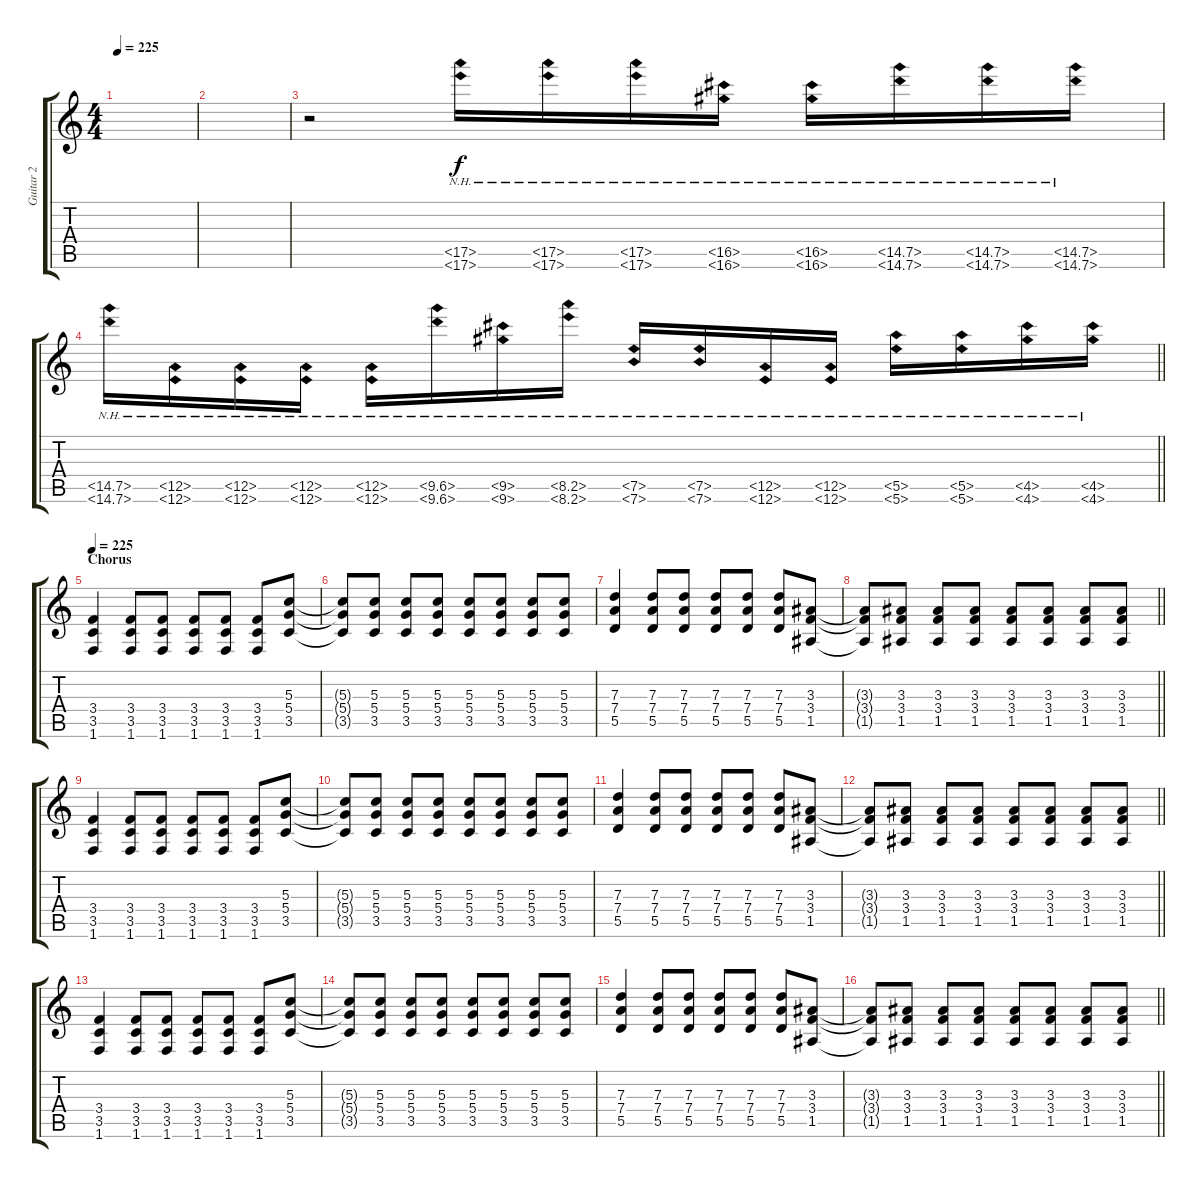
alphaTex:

\track ("Guitar 2" "Guitar 2") {instrument distortionguitar}
\staff {score tabs}
\tuning (E4 B3 G3 D3 A2 E2) {hide}
\ts (4 4)
\tempo 225
\clef g2
\ks c
|
|
r.2{balance 11} (17.5{nh} 17.6{nh}).16 (17.5{nh} 17.6{nh}).16 (17.5{nh} 17.6{nh}).16 (16.5{nh} 16.6{nh}).16 (16.5{nh} 16.6{nh}).16 (15.5{nh} 15.6{nh}).16 (15.5{nh} 15.6{nh}).16 (14.5{nh} 14.6{nh}).16 |
\barLineRight lightlight
(14.5{nh} 14.6{nh}).16 (13.5{nh} 13.6{nh}).16 (13.5{nh} 13.6{nh}).16 (12.5{nh} 12.6{nh}).16 (11.5{nh} 11.6{nh}).16 (10.5{nh} 10.6{nh}).16 (9.5{nh} 9.6{nh}).16 (8.5{nh} 8.6{nh}).16 (7.5{nh} 7.6{nh}).16 (7.5{nh} 7.6{nh}).16 (6.5{nh} 6.6{nh}).16 (6.5{nh} 6.6{nh}).16 (5.5{nh} 5.6{nh}).16 (5.5{nh} 5.6{nh}).16 (4.5{nh} 4.6{nh}).16 (4.5{nh} 4.6{nh}).16 |
\section ("" "Chorus")
\tempo 225
(3.4 3.5 1.6).4 (3.4 3.5 1.6).8 (3.4 3.5 1.6).8 (3.4 3.5 1.6).8 (3.4 3.5 1.6).8 (3.4 3.5 1.6).8 (5.3 5.4 3.5).8 |
(5.3{t} 5.4{t} 3.5{t}).8 (5.3 5.4 3.5).8 (5.3 5.4 3.5).8 (5.3 5.4 3.5).8 (5.3 5.4 3.5).8 (5.3 5.4 3.5).8 (5.3 5.4 3.5).8 (5.3 5.4 3.5).8 |
(7.3 7.4 5.5).4 (7.3 7.4 5.5).8 (7.3 7.4 5.5).8 (7.3 7.4 5.5).8 (7.3 7.4 5.5).8 (7.3 7.4 5.5).8 (3.3 3.4 1.5).8 |
\barLineRight lightlight
(3.3{t} 3.4{t} 1.5{t}).8 (3.3 3.4 1.5).8 (3.3 3.4 1.5).8 (3.3 3.4 1.5).8 (3.3 3.4 1.5).8 (3.3 3.4 1.5).8 (3.3 3.4 1.5).8 (3.3 3.4 1.5).8 |
(3.4 3.5 1.6).4 (3.4 3.5 1.6).8 (3.4 3.5 1.6).8 (3.4 3.5 1.6).8 (3.4 3.5 1.6).8 (3.4 3.5 1.6).8 (5.3 5.4 3.5).8 |
(5.3{t} 5.4{t} 3.5{t}).8 (5.3 5.4 3.5).8 (5.3 5.4 3.5).8 (5.3 5.4 3.5).8 (5.3 5.4 3.5).8 (5.3 5.4 3.5).8 (5.3 5.4 3.5).8 (5.3 5.4 3.5).8 |
(7.3 7.4 5.5).4 (7.3 7.4 5.5).8 (7.3 7.4 5.5).8 (7.3 7.4 5.5).8 (7.3 7.4 5.5).8 (7.3 7.4 5.5).8 (3.3 3.4 1.5).8 |
\barLineRight lightlight
(3.3{t} 3.4{t} 1.5{t}).8 (3.3 3.4 1.5).8 (3.3 3.4 1.5).8 (3.3 3.4 1.5).8 (3.3 3.4 1.5).8 (3.3 3.4 1.5).8 (3.3 3.4 1.5).8 (3.3 3.4 1.5).8 |
(3.4 3.5 1.6).4 (3.4 3.5 1.6).8 (3.4 3.5 1.6).8 (3.4 3.5 1.6).8 (3.4 3.5 1.6).8 (3.4 3.5 1.6).8 (5.3 5.4 3.5).8 |
(5.3{t} 5.4{t} 3.5{t}).8 (5.3 5.4 3.5).8 (5.3 5.4 3.5).8 (5.3 5.4 3.5).8 (5.3 5.4 3.5).8 (5.3 5.4 3.5).8 (5.3 5.4 3.5).8 (5.3 5.4 3.5).8 |
(7.3 7.4 5.5).4 (7.3 7.4 5.5).8 (7.3 7.4 5.5).8 (7.3 7.4 5.5).8 (7.3 7.4 5.5).8 (7.3 7.4 5.5).8 (3.3 3.4 1.5).8 |
\barLineRight lightlight
(3.3{t} 3.4{t} 1.5{t}).8 (3.3 3.4 1.5).8 (3.3 3.4 1.5).8 (3.3 3.4 1.5).8 (3.3 3.4 1.5).8 (3.3 3.4 1.5).8 (3.3 3.4 1.5).8 (3.3 3.4 1.5).8
